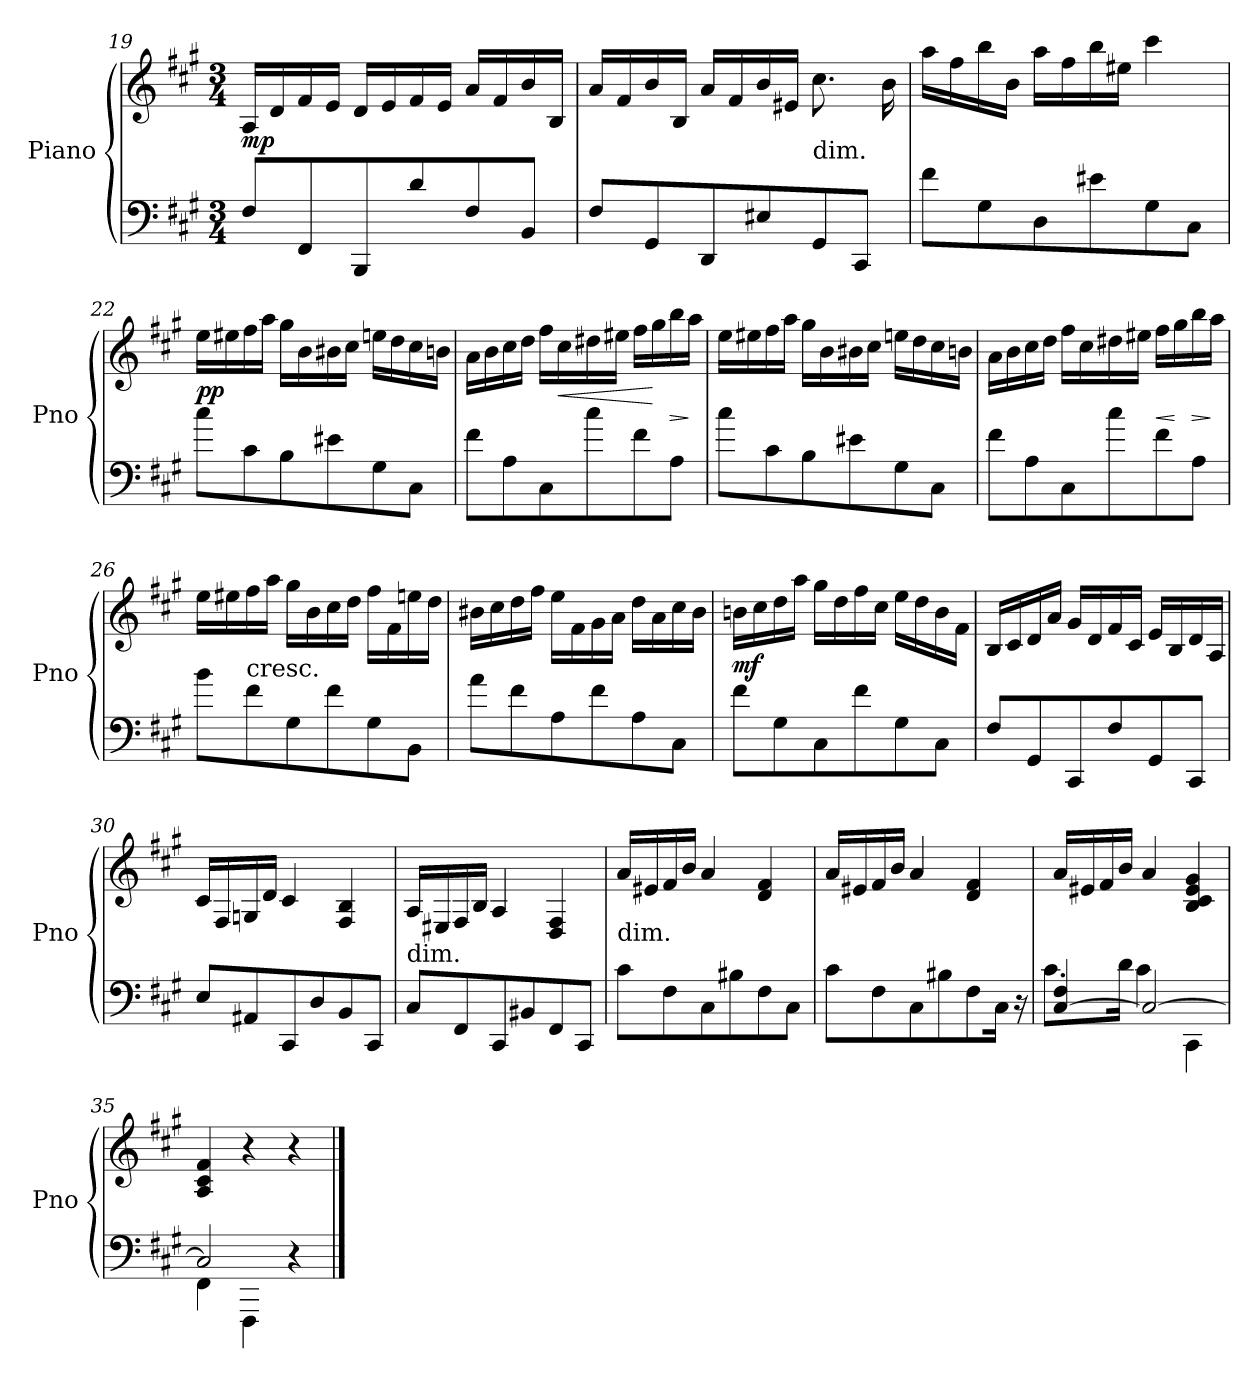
**kern	**kern	**dynam
*part1	*part1	*part1
*staff2	*staff1	*staff1/2
*I"Piano	*	*
*I'Pno	*	*
*clefF4	*clefG2	*
*k[f#c#g#]	*k[f#c#g#]	*
*f#:	*f#:	*
*M3/4	*M3/4	*
=19	=19	=19
8F#L	16ALL	mp
.	16d	.
8FF#	16f#	.
.	16eJJ	.
8BBB	16dLL	.
.	16e	.
8d	16f#	.
.	16eJJ	.
8F#	16aLL	.
.	16f#	.
8BBJ	16b	.
.	16BJJ	.
=20	=20	=20
8F#L	16aLL	.
.	16f#	.
8GG#	16b	.
.	16BJJ	.
8DD	16aLL	.
.	16f#	.
8E#X	16b	.
.	16e#XJJ	.
!	!LO:TX:c:t=dim.	!
8GG#	8.cc#	.
8CC#J	.	.
.	16b	.
=21	=21	=21
8f#L	16aaLL	.
.	16ff#	.
8G#	16bb	.
.	16bJJ	.
8D	16aaLL	.
.	16ff#	.
8e#X	16bb	.
.	16ee#XJJ	.
8G#	4ccc#	.
8C#J	.	.
=22	=22	=22
8cc#L	16eeLL	pp
.	16ee#X	.
8c#	16ff#	.
.	16aaJJ	.
8B	16gg#LL	.
.	16b	.
8e#X	16b#X	.
.	16cc#JJ	.
8G#	16eenLL	.
.	16dd	.
8C#J	16cc#	.
.	16bnJJ	.
=23	=23	=23
8f#L	16aLL	.
.	16b	.
8A	16cc#	.
.	16ddJJ	.
8C#	16ff#LL	.
.	16cc#	<
8cc#	16dd#X	.
.	16ee#XJJ	.
8f#	16ff#LL	.
.	16gg#	[
8AJ	16bb	>
.	16aaJJ	]
=24	=24	=24
8cc#L	16eeLL	.
.	16ee#X	.
8c#	16ff#	.
.	16aaJJ	.
8B	16gg#LL	.
.	16b	.
8e#X	16b#X	.
.	16cc#JJ	.
8G#	16eenLL	.
.	16dd	.
8C#J	16cc#	.
.	16bnJJ	.
=25	=25	=25
8f#L	16aLL	.
.	16b	.
8A	16cc#	.
.	16ddJJ	.
8C#	16ff#LL	.
.	16cc#	.
8cc#	16dd#X	.
.	16ee#XJJ	.
8f#	16ff#LL	<
.	16gg#	[
8AJ	16bb	>
.	16aaJJ	]
=26	=26	=26
8bL	16eeLL	.
.	16ee#X	.
!	!LO:TX:c:t=cresc.	!
8f#	16ff#	.
.	16aaJJ	.
8G#	16gg#LL	.
.	16b	.
8f#	16cc#	.
.	16ddJJ	.
8G#	16ff#LL	.
.	16f#	.
8BBJ	16een	.
.	16ddJJ	.
=27	=27	=27
8aL	16b#XLL	.
.	16cc#	.
8f#	16dd	.
.	16ff#JJ	.
8A	16eeLL	.
.	16f#	.
8f#	16g#	.
.	16aJJ	.
8A	16ddLL	.
.	16a	.
8C#J	16cc#	.
.	16b#JJ	.
=28	=28	=28
8f#L	16bnLL	mf
.	16cc#	.
8G#	16dd	.
.	16aaJJ	.
8C#	16gg#LL	.
.	16dd	.
8f#	16ff#	.
.	16cc#JJ	.
8G#	16eeLL	.
.	16dd	.
8C#J	16b	.
.	16f#JJ	.
=29	=29	=29
8F#L	16BLL	.
.	16c#	.
8GG#	16d	.
.	16aJJ	.
8CC#	16g#LL	.
.	16d	.
8F#	16f#	.
.	16c#JJ	.
8GG#	16eLL	.
.	16B	.
8CC#J	16d	.
.	16AJJ	.
=30	=30	=30
8EL	16c#LL	.
.	16F#	.
8AA#X	16Gn	.
.	16dJJ	.
8CC#	4c#	.
8D	.	.
8BB	4F# 4B	.
8CC#J	.	.
=31	=31	=31
!	!LO:TX:c:t=dim.	!
8C#L	16ALL	.
.	16E#X	.
8FF#	16F#	.
.	16BJJ	.
8CC#	4A	.
8BB#X	.	.
8FF#	4D 4F#	.
8CC#J	.	.
=32	=32	=32
!	!LO:TX:c:t=dim.	!
8c#L	16aLL	.
.	16e#X	.
8F#	16f#	.
.	16bJJ	.
8C#	4a	.
8B#X	.	.
8F#	4d 4f#	.
8C#J	.	.
=33	=33	=33
8c#L	16aLL	.
.	16e#X	.
8F#	16f#	.
.	16bJJ	.
8C#	4a	.
8B#X	.	.
8F#	4d 4f#	.
16C#Jk	.	.
16r	.	.
=34	=34	=34
*^	*	*
[4C# 4F#	8.c#L	16aLL	.
.	.	16e#X	.
.	.	16f#	.
.	16dJk	16bJJ	.
2C#_	4c#	4a	.
.	4CC#	4B 4c# 4e# 4g#	.
=35	=35	=35	=35
2C#]	4FF#	4A 4c# 4f#	.
.	4FFF#	4r	.
4r	4ryy	4r	.
*v	*v	*	*
==	==	==
*-	*-	*-
